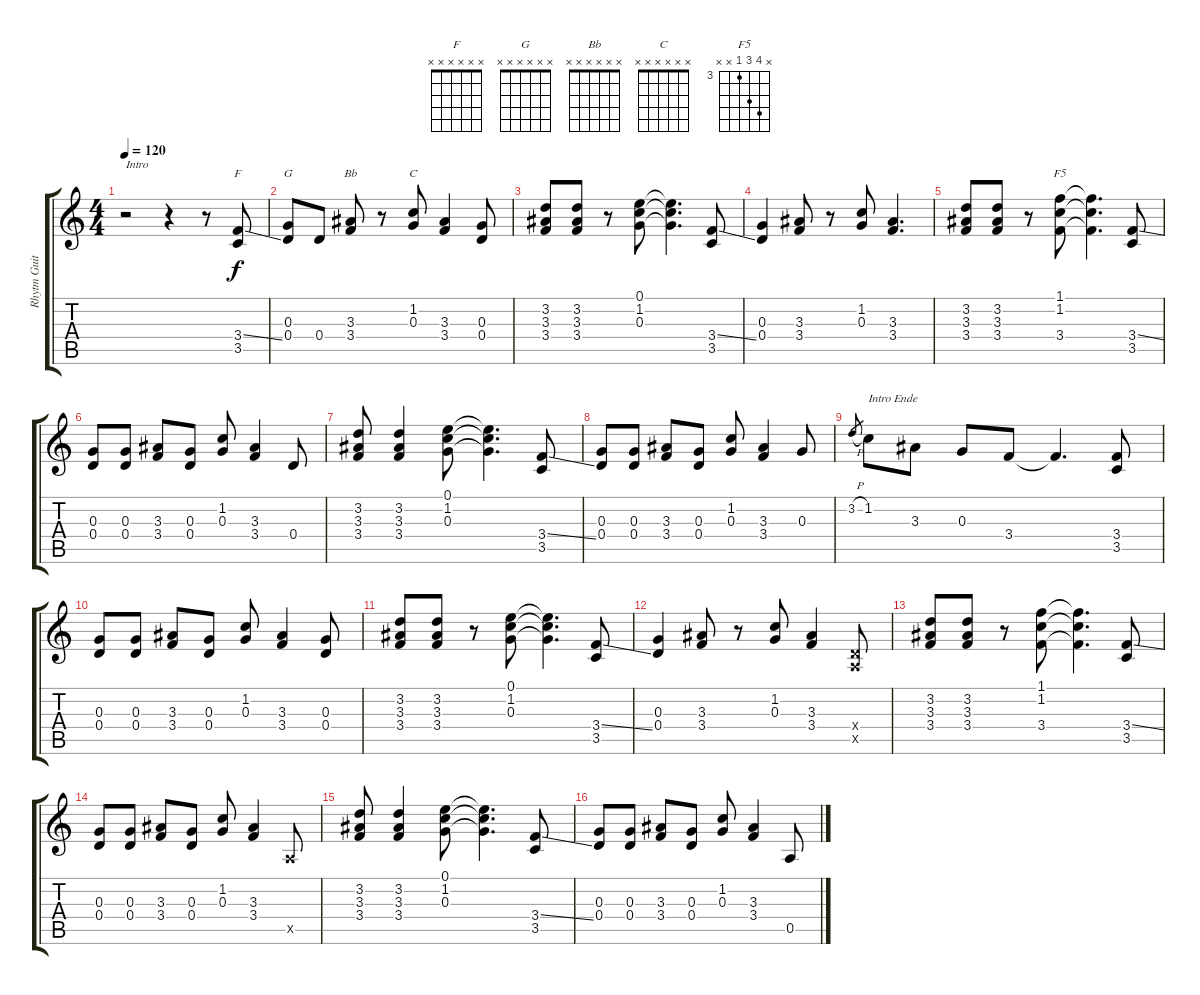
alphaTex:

\track ("Rhytm Guitar 2" "Rhytm Guit") {instrument overdrivenguitar}
\staff {score tabs}
\tuning (E4 B3 G3 D3 A2 E2) {hide}
\chord ("F" x x x x x x)
\chord ("G" x x x x x x)
\chord ("Bb" x x x x x x)
\chord ("C" x x x x x x)
\chord ("F5" x 6 5 3 x x) {firstfret 3}
\ts (4 4)
\tempo 120
\clef g2
\ks c
r.2{txt "Intro" dy f instrument overdrivenguitar} r.4 r.8 (3.4{ss} 3.5).8{ch "F"} |
(0.3 0.4).8{ch "G"} 0.4.8 (3.3 3.4).8{ch "Bb"} r.8 (1.2 0.3).8{ch "C"} (3.3 3.4).4 (0.3 0.4).8 |
(3.2 3.3 3.4).8 (3.2 3.3 3.4).8 r.8 (0.1 1.2 0.3).8 (0.1{t} 1.2{t} 0.3{t}).4{d} (3.4{ss} 3.5).8 |
(0.3 0.4).4 (3.3 3.4).8 r.8 (1.2 0.3).8 (3.3 3.4).4{d} |
(3.2 3.3 3.4).8 (3.2 3.3 3.4).8 r.8 (1.1 1.2 3.4).8{ch "F5"} (1.1{t} 1.2{t} 3.4{t}).4{d} (3.4{ss} 3.5).8 |
(0.3 0.4).8 (0.3 0.4).8 (3.3 3.4).8 (0.3 0.4).8 (1.2 0.3).8 (3.3 3.4).4 0.4.8 |
(3.2 3.3 3.4).8 (3.2 3.3 3.4).4 (0.1 1.2 0.3).8 (0.1{t} 1.2{t} 0.3{t}).4{d} (3.4{ss} 3.5).8 |
(0.3 0.4).8 (0.3 0.4).8 (3.3 3.4).8 (0.3 0.4).8 (1.2 0.3).8 (3.3 3.4).4 0.3.8 |
3.2{h}.8{gr} 1.2.8{txt "Intro Ende"} 3.3.8 0.3.8 3.4.8 3.4{t}.4{d} (3.4 3.5).8 |
(0.3 0.4).8 (0.3 0.4).8 (3.3 3.4).8 (0.3 0.4).8 (1.2 0.3).8 (3.3 3.4).4 (0.3 0.4).8 |
(3.2 3.3 3.4).8 (3.2 3.3 3.4).8 r.8 (0.1 1.2 0.3).8 (0.1{t} 1.2{t} 0.3{t}).4{d} (3.4{ss} 3.5).8 |
(0.3 0.4).4 (3.3 3.4).8 r.8 (1.2 0.3).8 (3.3 3.4).4 (0.4{x} 0.5{x}).8 |
(3.2 3.3 3.4).8 (3.2 3.3 3.4).8 r.8 (1.1 1.2 3.4).8 (1.1{t} 1.2{t} 3.4{t}).4{d} (3.4{ss} 3.5).8 |
(0.3 0.4).8 (0.3 0.4).8 (3.3 3.4).8 (0.3 0.4).8 (1.2 0.3).8 (3.3 3.4).4 0.5{x}.8 |
(3.2 3.3 3.4).8 (3.2 3.3 3.4).4 (0.1 1.2 0.3).8 (0.1{t} 1.2{t} 0.3{t}).4{d} (3.4{ss} 3.5).8 |
(0.3 0.4).8 (0.3 0.4).8 (3.3 3.4).8 (0.3 0.4).8 (1.2 0.3).8 (3.3 3.4).4 0.5.8
